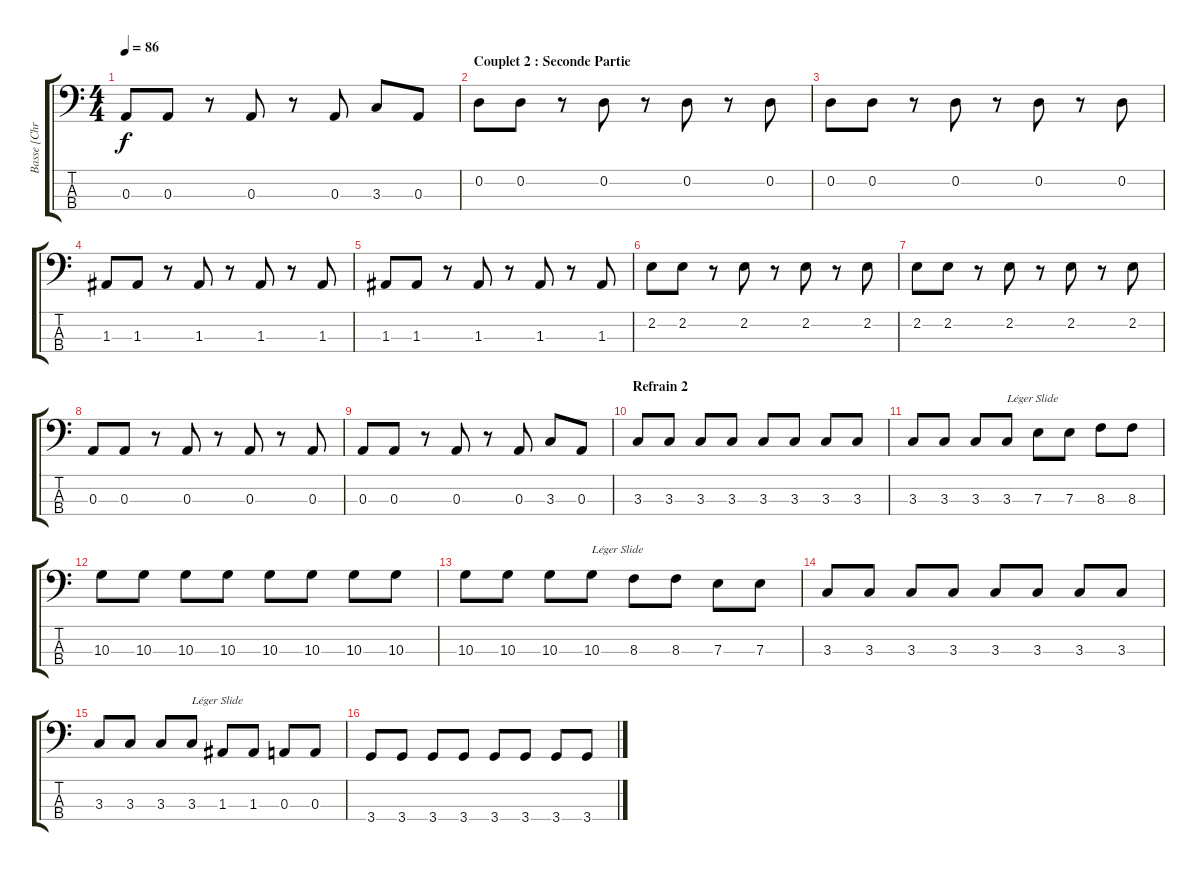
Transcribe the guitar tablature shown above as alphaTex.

\track ("Basse [Christopher Wolstenholme]" "Basse [Chr") {instrument electricbassfinger}
\staff {score tabs}
\tuning (G2 D2 A1 E1) {hide}
\ts (4 4)
\tempo 86
\clef f4
\ks c
0.3.8{dy f} 0.3.8 r.8 0.3.8 r.8 0.3.8 3.3.8 0.3.8 |
\section ("" "Couplet 2 : Seconde Partie")
0.2.8 0.2.8 r.8 0.2.8 r.8 0.2.8 r.8 0.2.8 |
0.2.8 0.2.8 r.8 0.2.8 r.8 0.2.8 r.8 0.2.8 |
1.3.8 1.3.8 r.8 1.3.8 r.8 1.3.8 r.8 1.3.8 |
1.3.8 1.3.8 r.8 1.3.8 r.8 1.3.8 r.8 1.3.8 |
2.2.8 2.2.8 r.8 2.2.8 r.8 2.2.8 r.8 2.2.8 |
2.2.8 2.2.8 r.8 2.2.8 r.8 2.2.8 r.8 2.2.8 |
0.3.8 0.3.8 r.8 0.3.8 r.8 0.3.8 r.8 0.3.8 |
0.3.8 0.3.8 r.8 0.3.8 r.8 0.3.8 3.3.8 0.3.8 |
\section ("" "Refrain 2")
3.3.8 3.3.8 3.3.8 3.3.8 3.3.8 3.3.8 3.3.8 3.3.8 |
3.3.8 3.3.8 3.3.8 3.3.8{txt "Léger Slide"} 7.3.8 7.3.8 8.3.8 8.3.8 |
10.3.8 10.3.8 10.3.8 10.3.8 10.3.8 10.3.8 10.3.8 10.3.8 |
10.3.8 10.3.8 10.3.8 10.3.8{txt "Léger Slide"} 8.3.8 8.3.8 7.3.8 7.3.8 |
3.3.8 3.3.8 3.3.8 3.3.8 3.3.8 3.3.8 3.3.8 3.3.8 |
3.3.8 3.3.8 3.3.8 3.3.8{txt "Léger Slide"} 1.3.8 1.3.8 0.3.8 0.3.8 |
3.4.8 3.4.8 3.4.8 3.4.8 3.4.8 3.4.8 3.4.8 3.4.8
